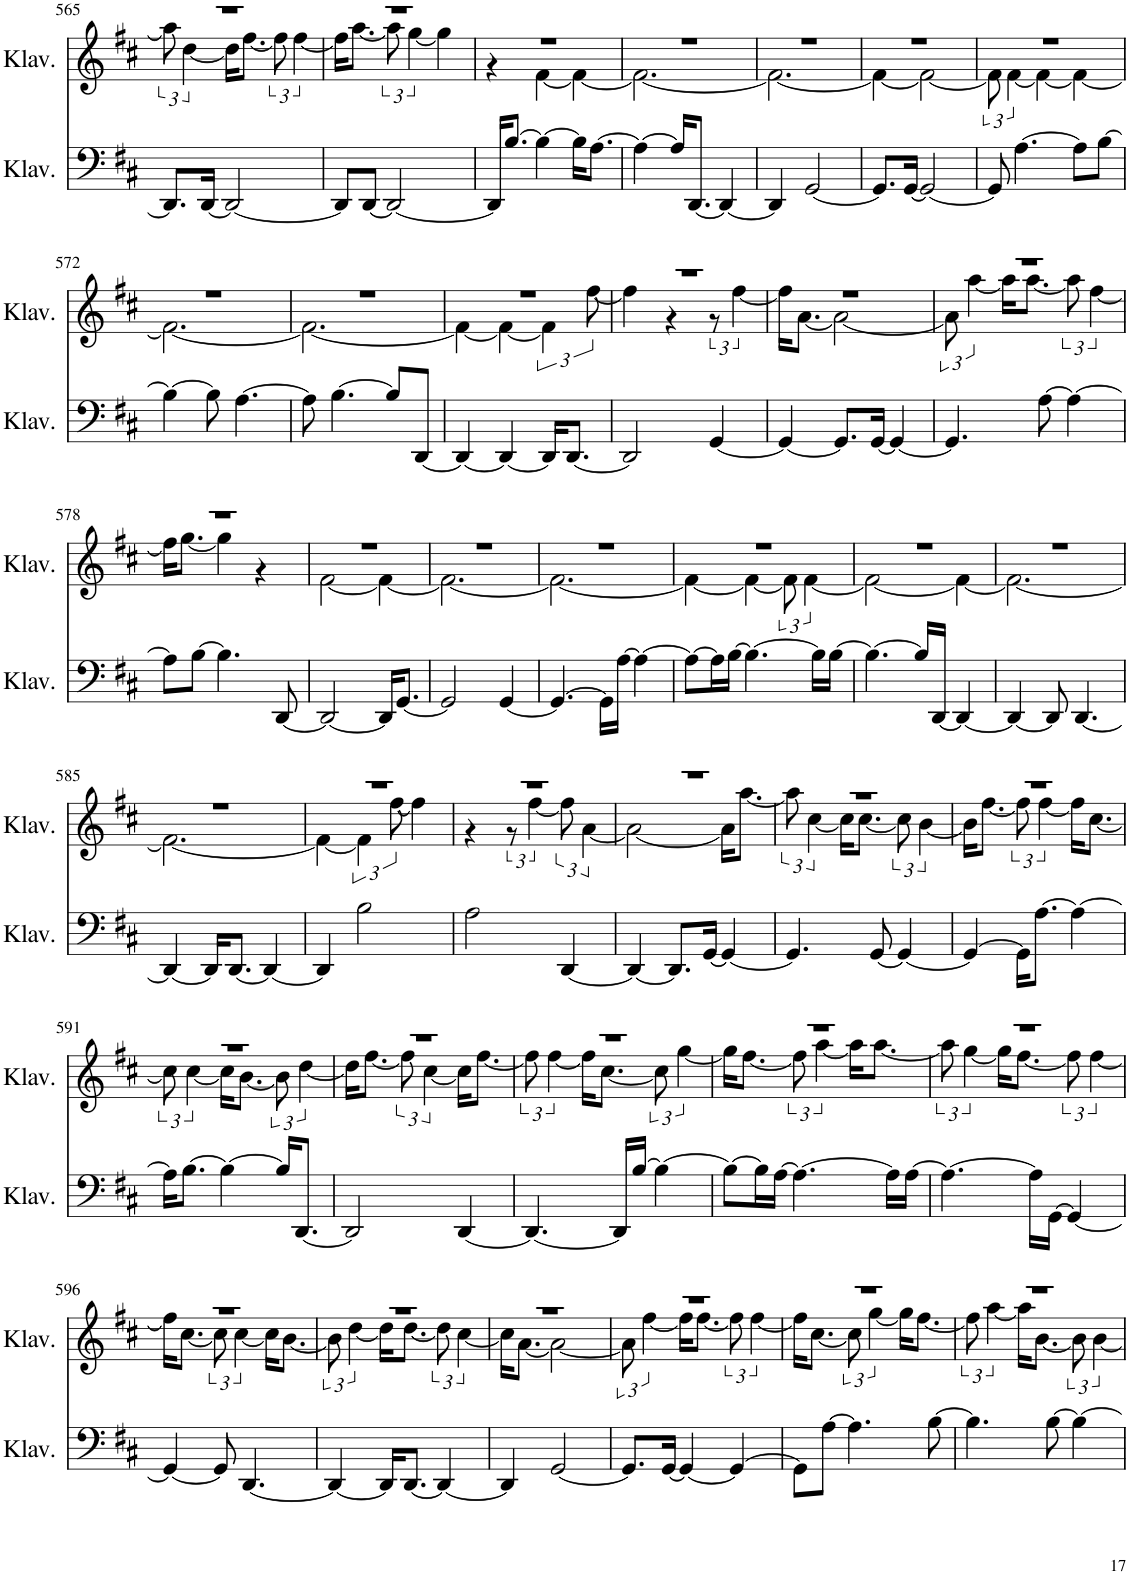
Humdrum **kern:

**kern	**kern
*part2	*part1
*staff2	*staff1
*I"Klavier	*I"Klavier
*I'Klav.	*I'Klav.
!!LO:PB:g=z
*clefF4	*clefG2
*k[f#c#]	*k[f#c#]
*M3/4	*M3/4
=565	=565
*	*^
8.DD/L]	2.r	12aa\]
.	.	[6dd\
[16DD/Jk	.	.
2DD/_	.	16dd\KL]
.	.	[8.ff#\J
.	.	4ff#\]
=566	=566	=566
8DD/L]	2.r	16ff#\KL]
.	.	[8.aa\J
[8DD/J	.	.
2DD/_	.	12aa\]
.	.	[6gg\
.	.	4gg\]
=567	=567	=567
16DD/KL]	2.r	4r
[8.B/J	.	.
4B\_	.	[4f#\
16B\KL]	.	4f#\_
[8.A\J	.	.
=568	=568	=568
4A\_	2.r	2.f#\_
16A/KL]	.	.
[8.DD/J	.	.
4DD/_	.	.
=569	=569	=569
4DD/]	2.r	2.f#\_
[2GG/	.	.
=570	=570	=570
8.GG/L]	2.r	4f#\_
[16GG/Jk	.	.
2GG/_	.	2f#\_
=571	=571	=571
8GG/]	2.r	4f#\]
[4.A\	.	.
.	.	4f#\_
8A\L]	.	4f#\_
[8B\J	.	.
!!LO:LB:g=z	!!
=572	=572	=572
4B\_	2.r	2.f#\_
8B\]	.	.
[4.A\	.	.
=573	=573	=573
8A\]	2.r	2.f#\_
[4.B\	.	.
8B/L]	.	.
[8DD/J	.	.
=574	=574	=574
4DD/_	2.r	4f#\_
4DD/_	.	4f#\_
16DD/KL]	.	6f#\]
[8.DD/J	.	.
.	.	[12ff#\
=575	=575	=575
2DD/]	2.r	4ff#\]
.	.	4r
[4GG/	.	12r
.	.	[6ff#\
=576	=576	=576
4GG/_	2.r	16ff#\KL]
.	.	[8.a\J
8.GG/L]	.	2a\_
[16GG/Jk	.	.
4GG/_	.	.
=577	=577	=577
4.GG/]	2.r	12a\]
.	.	[6aa\
.	.	16aa\KL]
.	.	[8.aa\J
[8A\	.	.
4A\_	.	12aa\]
.	.	[6ff#\
!!LO:LB:g=z	!!
=578	=578	=578
8A\L]	2.r	16ff#\KL]
.	.	[8.gg\J
[8B\J	.	.
4.B\]	.	4gg\]
.	.	4r
[8DD/	.	.
=579	=579	=579
2DD/_	2.r	[2f#\
16DD/KL]	.	4f#\_
[8.GG/J	.	.
=580	=580	=580
2GG/]	2.r	2.f#\_
[4GG/	.	.
=581	=581	=581
4.GG/_	2.r	2.f#\_
16GG\LL]	.	.
[16A\JJ	.	.
4A\_	.	.
=582	=582	=582
8A\L_	2.r	4f#\_
16A\L]	.	.
[16B\JJ	.	.
4.B\_	.	4f#\_
.	.	4f#\]
16B\LL]	.	.
[16B\JJ	.	.
=583	=583	=583
4.B\_	2.r	2f#\_
16B/LL]	.	.
[16DD/JJ	.	.
4DD/_	.	4f#\_
=584	=584	=584
4DD/_	2.r	2.f#\_
8DD/]	.	.
[4.DD/	.	.
!!LO:LB:g=z	!!
=585	=585	=585
4DD/_	2.r	2.f#\_
16DD/KL]	.	.
[8.DD/J	.	.
4DD/_	.	.
=586	=586	=586
4DD/]	2.r	4f#\_
2B\	.	6f#\]
.	.	[12ff#\
.	.	4ff#\]
=587	=587	=587
2A\	2.r	4r
.	.	12r
.	.	[4ff#\
[4DD/	.	.
.	.	[6a\
=588	=588	=588
4DD/_	2.r	2a\_
8.DD/L]	.	.
[16GG/Jk	.	.
4GG/_	.	16a\KL]
.	.	[8.aa\J
=589	=589	=589
4.GG/]	2.r	12aa\]
.	.	[6cc#\
.	.	16cc#\KL]
.	.	[8.cc#\J
[8GG/	.	.
4GG/_	.	12cc#\]
.	.	[6b\
=590	=590	=590
4GG/_	2.r	16b\KL]
.	.	[8.ff#\J
16GG\KL]	.	4ff#\]
[8.A\J	.	.
4A\_	.	16ff#\KL]
.	.	[8.cc#\J
!!LO:LB:g=z	!!
=591	=591	=591
16A\KL]	2.r	4cc#\]
[8.B\J	.	.
4B\_	.	16cc#\KL]
.	.	[8.b\J
16B/KL]	.	12b\]
[8.DD/J	.	.
.	.	[6dd\
=592	=592	=592
2DD/]	2.r	16dd\KL]
.	.	[8.ff#\J
.	.	12ff#\]
.	.	[6cc#\
[4DD/	.	16cc#\KL]
.	.	[8.ff#\J
=593	=593	=593
4.DD/_	2.r	4ff#\]
.	.	16ff#\KL]
.	.	[8.cc#\J
16DD/LL]	.	.
[16B/JJ	.	.
4B\_	.	12cc#\]
.	.	[6gg\
=594	=594	=594
8B\L_	2.r	16gg\KL]
.	.	[8.ff#\J
16B\L]	.	.
[16A\JJ	.	.
4.A\_	.	12ff#\]
.	.	[6aa\
.	.	16aa\KL]
.	.	[8.aa\J
16A\LL]	.	.
[16A\JJ	.	.
=595	=595	=595
4.A\_	2.r	12aa\]
.	.	[6gg\
.	.	16gg\KL]
.	.	[8.ff#\J
16A\LL]	.	.
[16GG\JJ	.	.
4GG/_	.	4ff#\]
!!LO:LB:g=z	!!
=596	=596	=596
4GG/_	2.r	16ff#\KL]
.	.	[8.cc#\J
8GG/]	.	4cc#\]
[4.DD/	.	.
.	.	16cc#\KL]
.	.	[8.b\J
=597	=597	=597
4DD/_	2.r	12b\]
.	.	[6dd\
16DD/KL]	.	16dd\KL]
[8.DD/J	.	[8.dd\J
4DD/_	.	12dd\]
.	.	[6cc#\
=598	=598	=598
4DD/]	2.r	16cc#\KL]
.	.	[8.a\J
[2GG/	.	2a\_
=599	=599	=599
8.GG/L]	2.r	12a\]
.	.	[6ff#\
[16GG/Jk	.	.
4GG/_	.	16ff#\KL]
.	.	[8.ff#\J
4GG/_	.	4ff#\]
=600	=600	=600
8GG\L]	2.r	16ff#\KL]
.	.	[8.cc#\J
[8A\J	.	.
4.A\]	.	12cc#\]
.	.	[6gg\
.	.	16gg\KL]
.	.	[8.ff#\J
[8B\	.	.
=601	=601	=601
4.B\]	2.r	12ff#\]
.	.	[6aa\
.	.	16aa\KL]
.	.	[8.b\J
[8B\	.	.
4B\_	.	4b\]
*	*v	*v
=	=
*-	*-
